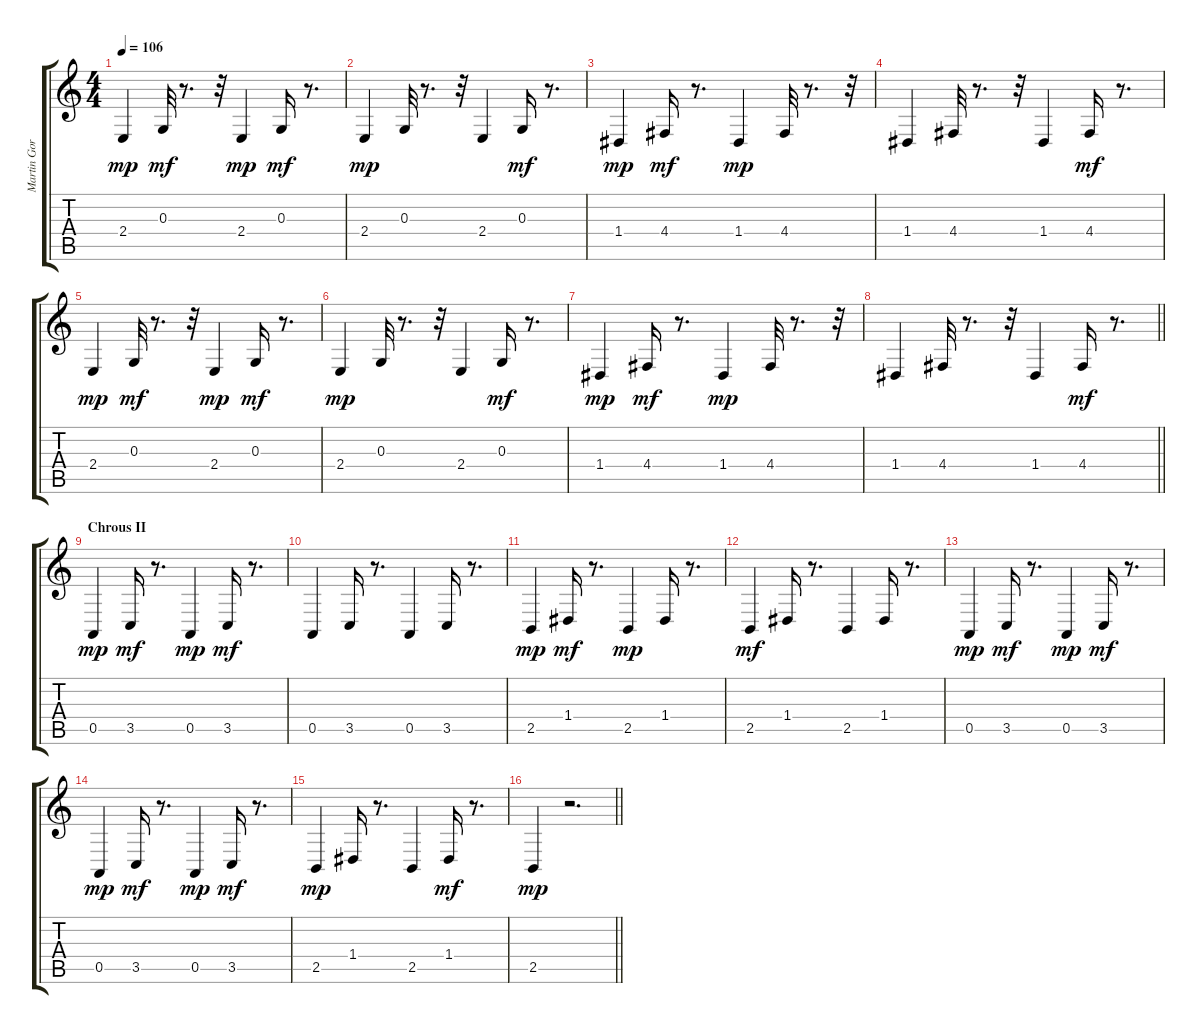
\track ("Martin Gore - Keyboard II" "Martin Gor") {instrument stringensemble1}
\staff {score tabs}
\tuning (E4 B3 G3 D3 A2 E2) {hide}
\ts (4 4)
\tempo 106
\clef g2
\ks c
2.4.4{dy mp} 0.3.32{dy mf} r.8{d} r.32 2.4.4{dy mp} 0.3.16{dy mf} r.8{d} |
2.4.4{dy mp} 0.3.32 r.8{d} r.32 2.4.4 0.3.16{dy mf} r.8{d} |
1.4.4{dy mp} 4.4.16{dy mf} r.8{d} 1.4.4{dy mp} 4.4.32 r.8{d} r.32 |
1.4.4 4.4.32 r.8{d} r.32 1.4.4 4.4.16{dy mf} r.8{d} |
2.4.4{dy mp} 0.3.32{dy mf} r.8{d} r.32 2.4.4{dy mp} 0.3.16{dy mf} r.8{d} |
2.4.4{dy mp} 0.3.32 r.8{d} r.32 2.4.4 0.3.16{dy mf} r.8{d} |
1.4.4{dy mp} 4.4.16{dy mf} r.8{d} 1.4.4{dy mp} 4.4.32 r.8{d} r.32 |
\barLineRight lightlight
1.4.4 4.4.32 r.8{d} r.32 1.4.4 4.4.16{dy mf} r.8{d} |
\section ("" "Chrous II")
0.5.4{dy mp} 3.5.16{dy mf} r.8{d} 0.5.4{dy mp} 3.5.16{dy mf} r.8{d} |
0.5.4 3.5.16 r.8{d} 0.5.4 3.5.16 r.8{d} |
2.5.4{dy mp} 1.4.16{dy mf} r.8{d} 2.5.4{dy mp} 1.4.16 r.8{d} |
2.5.4{dy mf} 1.4.16 r.8{d} 2.5.4 1.4.16 r.8{d} |
0.5.4{dy mp} 3.5.16{dy mf} r.8{d} 0.5.4{dy mp} 3.5.16{dy mf} r.8{d} |
0.5.4{dy mp} 3.5.16{dy mf} r.8{d} 0.5.4{dy mp} 3.5.16{dy mf} r.8{d} |
2.5.4{dy mp} 1.4.16 r.8{d} 2.5.4 1.4.16{dy mf} r.8{d} |
\barLineRight lightlight
2.5.4{dy mp} r.2{d}
